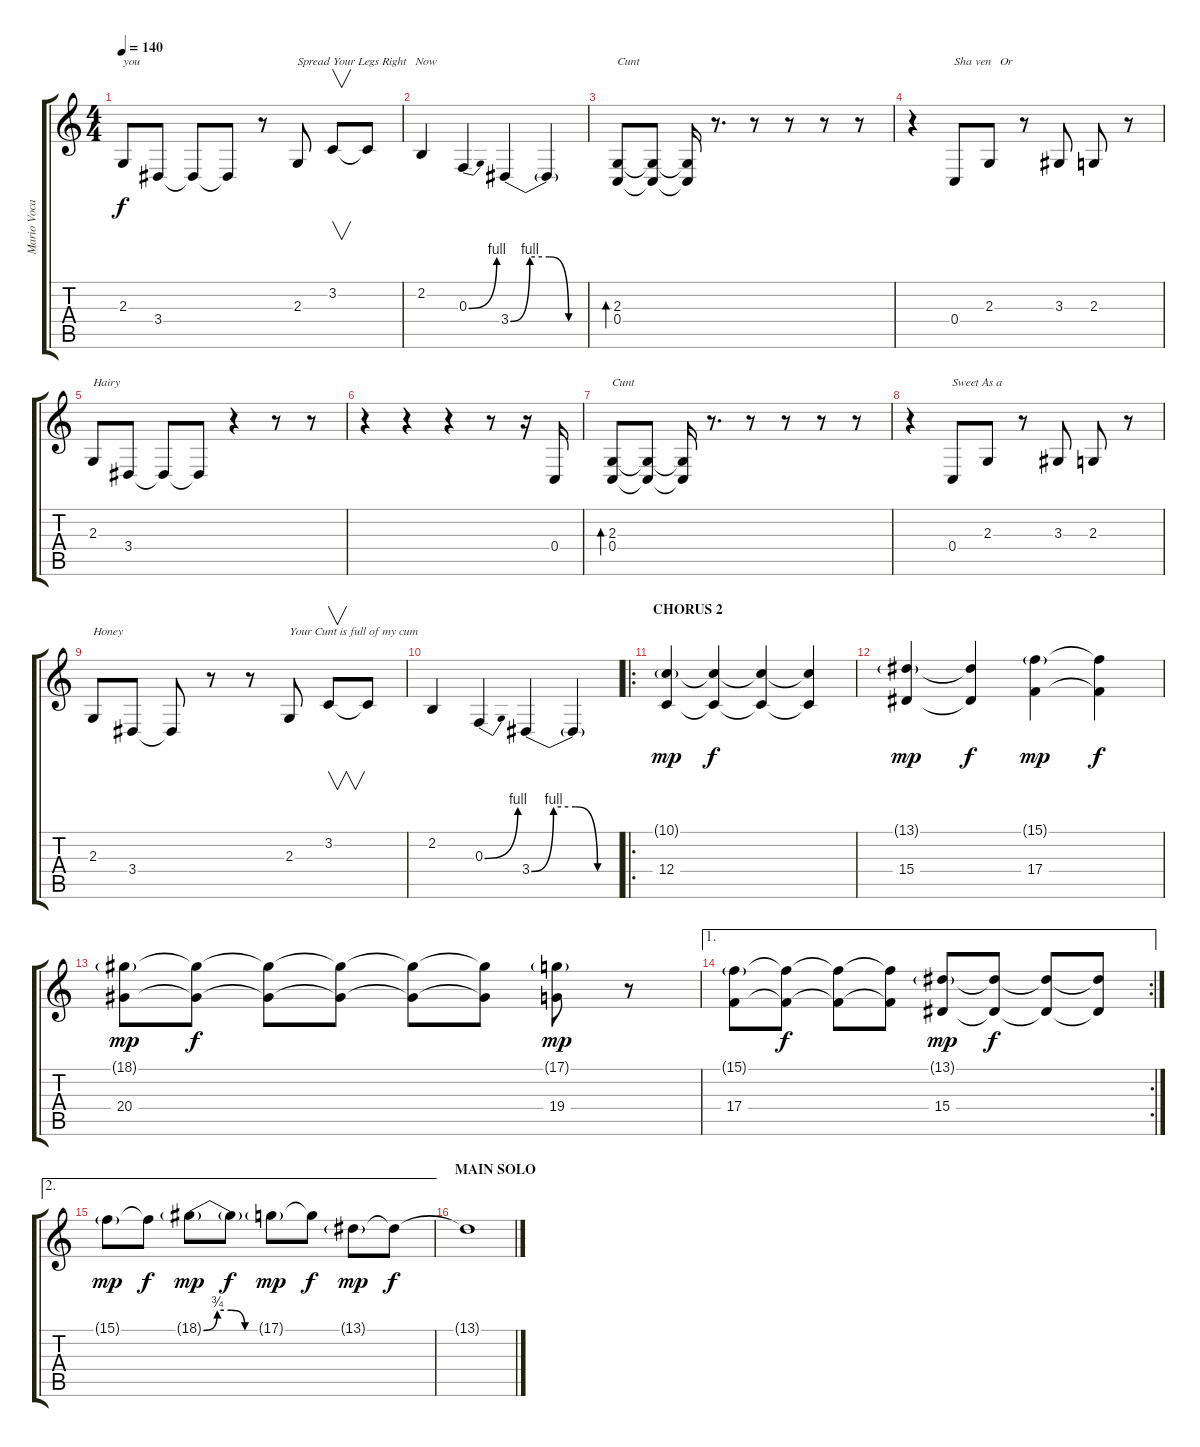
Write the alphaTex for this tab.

\track ("Mario Vocals" "Mario Voca") {instrument pad4choir}
\staff {score tabs}
\tuning (D4 A3 F3 C3 G2 C2) {hide}
\ts (4 4)
\tempo 140
\clef g2
\ks c
2.3.8{txt "you" dy f} 3.4.8 3.4{t}.8 3.4{t}.8 r.8 2.3.8{txt "Spread Your Legs Right   Now"} 3.2.8{v} 3.2{t}.8 |
2.2.4 0.3{be (bend 0 0 60 4)}.4 3.4{be (custom 0 0 15 4 30 4 45 0 60 0)}.4 3.4{t}.4 |
(2.3 0.4).8{bd 480 txt "Cunt"} (2.3{t} 0.4{t}).8 (2.3{t} 0.4{t}).16 r.8{d} r.8 r.8 r.8 r.8 |
r.4 0.4.8{txt "Sha ven   Or "} 2.3.8 r.8 3.3.8 2.3.8 r.8 |
2.3.8{txt "Hairy"} 3.4.8 3.4{t}.8 3.4{t}.8 r.4 r.8 r.8 |
r.4 r.4 r.4 r.8 r.16 0.4.16 |
(2.3 0.4).8{bd 480 txt "Cunt"} (2.3{t} 0.4{t}).8 (2.3{t} 0.4{t}).16 r.8{d} r.8 r.8 r.8 r.8 |
r.4 0.4.8{txt "Sweet As a"} 2.3.8 r.8 3.3.8 2.3.8 r.8 |
2.3.8{txt "Honey"} 3.4.8 3.4{t}.8 r.8 r.8 2.3.8{txt "Your Cunt is full of my cum"} 3.2.8{v} 3.2{t}.8 |
2.2.4 0.3{be (bend 0 0 60 4)}.4 3.4{be (custom 0 0 15 4 30 4 45 0 60 0)}.4 3.4{t}.4 |
\ro
\section ("" "CHORUS 2")
(10.1{g} 12.4).4{dy mp} (10.1{t} 12.4{t}).4{dy f} (10.1{t} 12.4{t}).4 (10.1{t} 12.4{t}).4 |
(13.1{g} 15.4).4{dy mp} (13.1{t} 15.4{t}).4{dy f} (15.1{g} 17.4).4{dy mp} (15.1{t} 17.4{t}).4{dy f} |
(18.1{g} 20.4).8{dy mp} (18.1{t} 20.4{t}).8{dy f} (18.1{t} 20.4{t}).8 (18.1{t} 20.4{t}).8 (18.1{t} 20.4{t}).8 (18.1{t} 20.4{t}).8 (17.1{g} 19.4).8{dy mp} r.8 |
\ae 1
\rc 2
(15.1{g} 17.4).8 (15.1{t} 17.4{t}).8{dy f} (15.1{t} 17.4{t}).8 (15.1{t} 17.4{t}).8 (13.1{g} 15.4).8{dy mp} (13.1{t} 15.4{t}).8{dy f} (13.1{t} 15.4{t}).8 (13.1{t} 15.4{t}).8 |
\ae 2
15.1{g}.8{dy mp} 15.1{t}.8{dy f} 18.1{be (custom 0 0 15 3 30 3 45 0 60 0) g}.8{dy mp} 18.1{t}.8{dy f} 17.1{g}.8{dy mp} 17.1{t}.8{dy f} 13.1{g}.8{dy mp} 13.1{t}.8{dy f} |
\section ("" "MAIN SOLO")
13.1{t}.1{volume 0}
